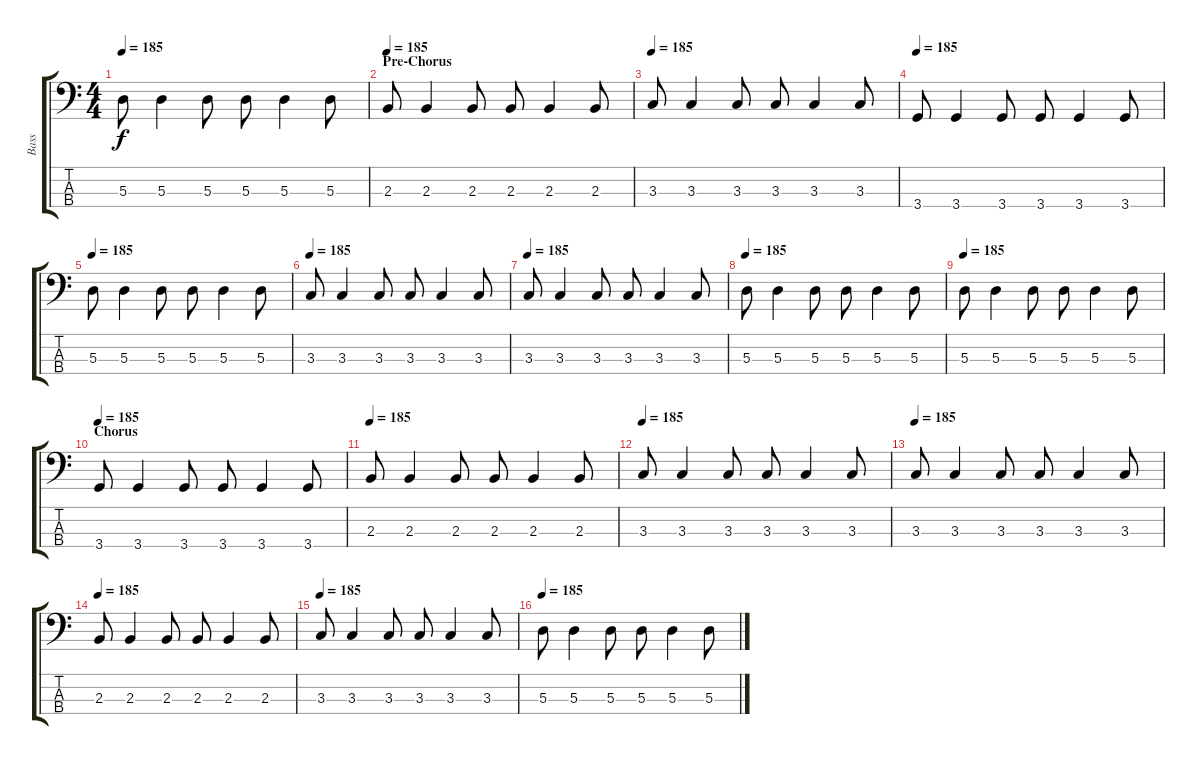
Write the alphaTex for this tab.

\track ("Bass" "Bass") {instrument electricbasspick}
\staff {score tabs}
\tuning (G2 D2 A1 E1) {hide}
\ts (4 4)
\tempo 185
\clef f4
\ks c
5.3.8{dy f} 5.3.4 5.3.8 5.3.8 5.3.4 5.3.8 |
\section ("" "Pre-Chorus ")
\tempo 185
2.3.8 2.3.4 2.3.8 2.3.8 2.3.4 2.3.8 |
\tempo 185
3.3.8 3.3.4 3.3.8 3.3.8 3.3.4 3.3.8 |
\tempo 185
3.4.8 3.4.4 3.4.8 3.4.8 3.4.4 3.4.8 |
\tempo 185
5.3.8 5.3.4 5.3.8 5.3.8 5.3.4 5.3.8 |
\tempo 185
3.3.8 3.3.4 3.3.8 3.3.8 3.3.4 3.3.8 |
\tempo 185
3.3.8 3.3.4 3.3.8 3.3.8 3.3.4 3.3.8 |
\tempo 185
5.3.8 5.3.4 5.3.8 5.3.8 5.3.4 5.3.8 |
\tempo 185
5.3.8 5.3.4 5.3.8 5.3.8 5.3.4 5.3.8 |
\section ("" "Chorus ")
\tempo 185
3.4.8 3.4.4 3.4.8 3.4.8 3.4.4 3.4.8 |
\tempo 185
2.3.8 2.3.4 2.3.8 2.3.8 2.3.4 2.3.8 |
\tempo 185
3.3.8 3.3.4 3.3.8 3.3.8 3.3.4 3.3.8 |
\tempo 185
3.3.8 3.3.4 3.3.8 3.3.8 3.3.4 3.3.8 |
\tempo 185
2.3.8 2.3.4 2.3.8 2.3.8 2.3.4 2.3.8 |
\tempo 185
3.3.8 3.3.4 3.3.8 3.3.8 3.3.4 3.3.8 |
\tempo 185
5.3.8 5.3.4 5.3.8 5.3.8 5.3.4 5.3.8
